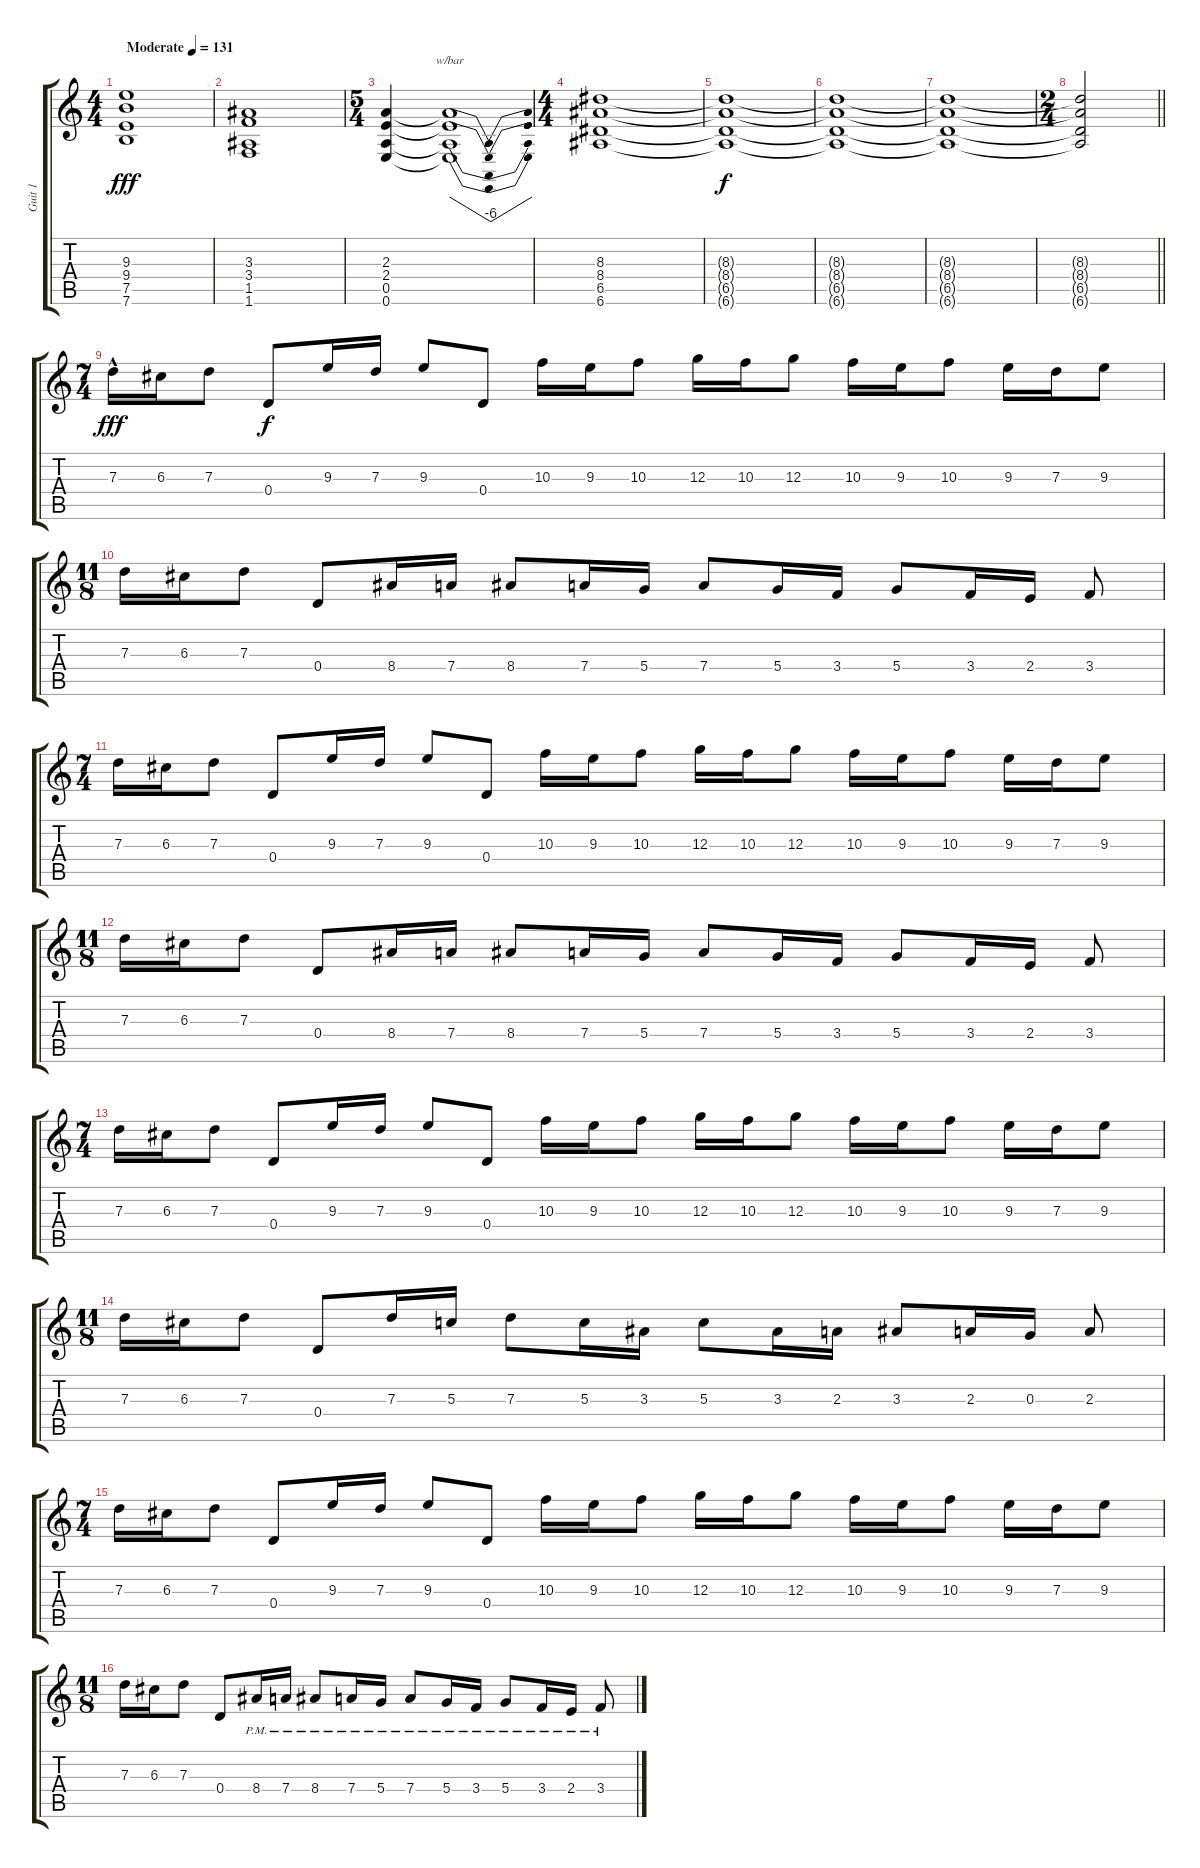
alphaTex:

\track ("Guit 1" "Guit 1") {instrument distortionguitar}
\staff {score tabs}
\tuning (E4 B3 G3 D3 A2 E2) {hide}
\ts (4 4)
\tempo (131 "Moderate")
\clef g2
\ks c
(9.3 9.4 7.5 7.6).1{dy fff instrument distortionguitar} |
(3.3 3.4 1.5 1.6).1 |
\ts (5 4)
(2.3 2.4 0.5 0.6).4 (2.3{t} 2.4{t} 0.5{t} 0.6{t}).1{tbe (dip default 0 0 14 -24 60 0)} |
\ts (4 4)
(8.3 8.4 6.5 6.6).1 |
(8.3{t} 8.4{t} 6.5{t} 6.6{t}).1{dy f} |
(8.3{t} 8.4{t} 6.5{t} 6.6{t}).1 |
(8.3{t} 8.4{t} 6.5{t} 6.6{t}).1 |
\ts (2 4)
\barLineRight lightlight
(8.3{t} 8.4{t} 6.5{t} 6.6{t}).2 |
\ts (7 4)
7.3{hac}.16{dy fff} 6.3.16 7.3.8 0.4.8{dy f} 9.3.16 7.3.16 9.3.8 0.4.8 10.3.16 9.3.16 10.3.8 12.3.16 10.3.16 12.3.8 10.3.16 9.3.16 10.3.8 9.3.16 7.3.16 9.3.8 |
\ts (11 8)
7.3.16 6.3.16 7.3.8 0.4.8 8.4.16 7.4.16 8.4.8 7.4.16 5.4.16 7.4.8 5.4.16 3.4.16 5.4.8 3.4.16 2.4.16 3.4.8 |
\ts (7 4)
7.3.16 6.3.16 7.3.8 0.4.8 9.3.16 7.3.16 9.3.8 0.4.8 10.3.16 9.3.16 10.3.8 12.3.16 10.3.16 12.3.8 10.3.16 9.3.16 10.3.8 9.3.16 7.3.16 9.3.8 |
\ts (11 8)
7.3.16 6.3.16 7.3.8 0.4.8 8.4.16 7.4.16 8.4.8 7.4.16 5.4.16 7.4.8 5.4.16 3.4.16 5.4.8 3.4.16 2.4.16 3.4.8 |
\ts (7 4)
7.3.16 6.3.16 7.3.8 0.4.8 9.3.16 7.3.16 9.3.8 0.4.8 10.3.16 9.3.16 10.3.8 12.3.16 10.3.16 12.3.8 10.3.16 9.3.16 10.3.8 9.3.16 7.3.16 9.3.8 |
\ts (11 8)
7.3.16 6.3.16 7.3.8 0.4.8 7.3.16 5.3.16 7.3.8 5.3.16 3.3.16 5.3.8 3.3.16 2.3.16 3.3.8 2.3.16 0.3.16 2.3.8 |
\ts (7 4)
7.3.16 6.3.16 7.3.8 0.4.8 9.3.16 7.3.16 9.3.8 0.4.8 10.3.16 9.3.16 10.3.8 12.3.16 10.3.16 12.3.8 10.3.16 9.3.16 10.3.8 9.3.16 7.3.16 9.3.8 |
\ts (11 8)
7.3.16 6.3.16 7.3.8 0.4.8 8.4{pm}.16 7.4{pm}.16 8.4{pm}.8 7.4{pm}.16 5.4{pm}.16 7.4{pm}.8 5.4{pm}.16 3.4{pm}.16 5.4{pm}.8 3.4{pm}.16 2.4{pm}.16 3.4{pm}.8
